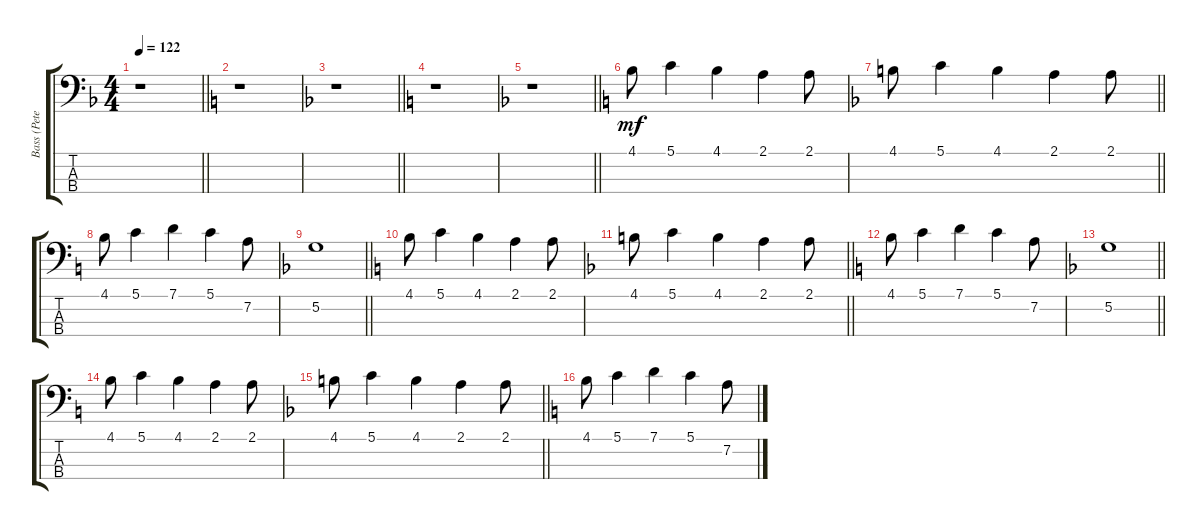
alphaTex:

\track ("Bass (Peter Hook)" "Bass (Pete") {instrument electricbasspick}
\staff {score tabs}
\tuning (G2 D2 A1 E1) {hide}
\ts (4 4)
\tempo 122
\clef f4
\barLineRight lightlight
\ks f
r.1{dy mf} |
\ks c
r.1 |
\barLineRight lightlight
\ks f
r.1 |
\ks c
r.1 |
\barLineRight lightlight
\ks f
r.1 |
\ks c
4.1.8 5.1.4 4.1.4 2.1.4 2.1.8 |
\barLineRight lightlight
\ks f
4.1.8 5.1.4 4.1.4 2.1.4 2.1.8 |
\ks c
4.1.8 5.1.4 7.1.4 5.1.4 7.2.8 |
\barLineRight lightlight
\ks f
5.2.1 |
\ks c
4.1.8 5.1.4 4.1.4 2.1.4 2.1.8 |
\barLineRight lightlight
\ks f
4.1.8 5.1.4 4.1.4 2.1.4 2.1.8 |
\ks c
4.1.8 5.1.4 7.1.4 5.1.4 7.2.8 |
\barLineRight lightlight
\ks f
5.2.1 |
\ks c
4.1.8 5.1.4 4.1.4 2.1.4 2.1.8 |
\barLineRight lightlight
\ks f
4.1.8 5.1.4 4.1.4 2.1.4 2.1.8 |
\ks c
4.1.8 5.1.4 7.1.4 5.1.4 7.2.8
